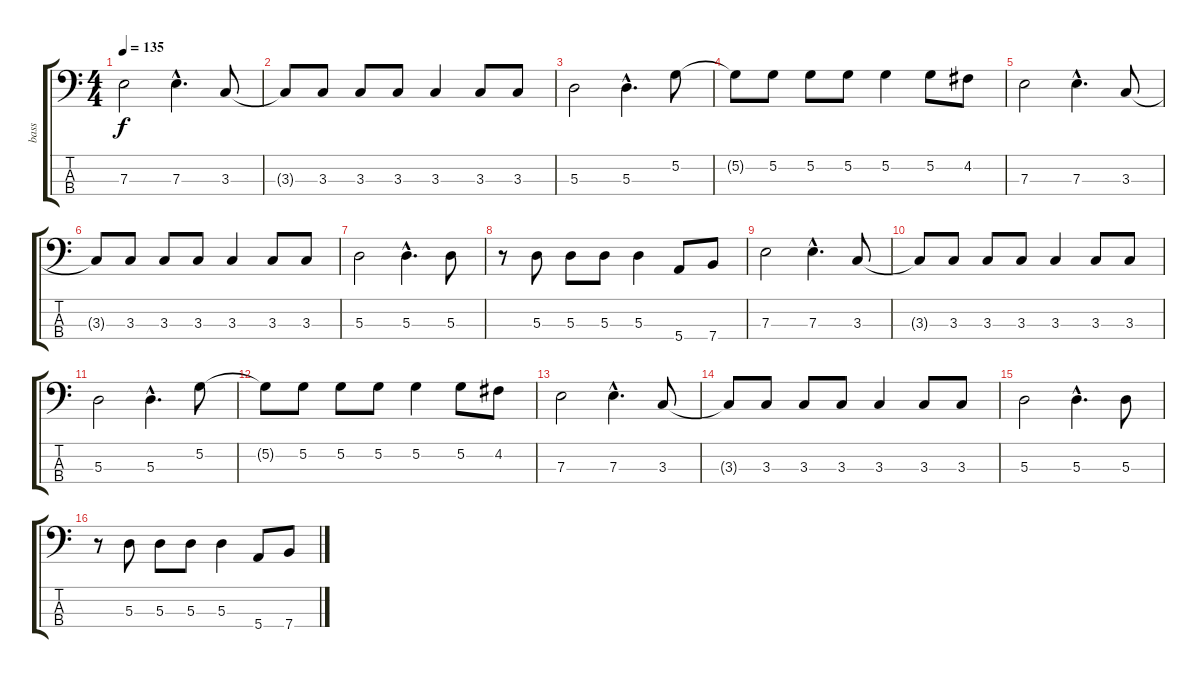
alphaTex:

\track ("bass" "bass") {instrument electricbassfinger}
\staff {score tabs}
\tuning (G2 D2 A1 E1) {hide}
\ts (4 4)
\tempo 135
\clef f4
\ks c
7.3.2{dy f} 7.3{hac}.4{d} 3.3.8 |
3.3{t}.8 3.3.8 3.3.8 3.3.8 3.3.4 3.3.8 3.3.8 |
5.3.2 5.3{hac}.4{d} 5.2.8 |
5.2{t}.8 5.2.8 5.2.8 5.2.8 5.2.4 5.2.8 4.2.8 |
7.3.2 7.3{hac}.4{d} 3.3.8 |
3.3{t}.8 3.3.8 3.3.8 3.3.8 3.3.4 3.3.8 3.3.8 |
5.3.2 5.3{hac}.4{d} 5.3.8 |
r.8 5.3.8 5.3.8 5.3.8 5.3.4 5.4.8 7.4.8 |
7.3.2 7.3{hac}.4{d} 3.3.8 |
3.3{t}.8 3.3.8 3.3.8 3.3.8 3.3.4 3.3.8 3.3.8 |
5.3.2 5.3{hac}.4{d} 5.2.8 |
5.2{t}.8 5.2.8 5.2.8 5.2.8 5.2.4 5.2.8 4.2.8 |
7.3.2 7.3{hac}.4{d} 3.3.8 |
3.3{t}.8 3.3.8 3.3.8 3.3.8 3.3.4 3.3.8 3.3.8 |
5.3.2 5.3{hac}.4{d} 5.3.8 |
r.8 5.3.8 5.3.8 5.3.8 5.3.4 5.4.8 7.4.8
